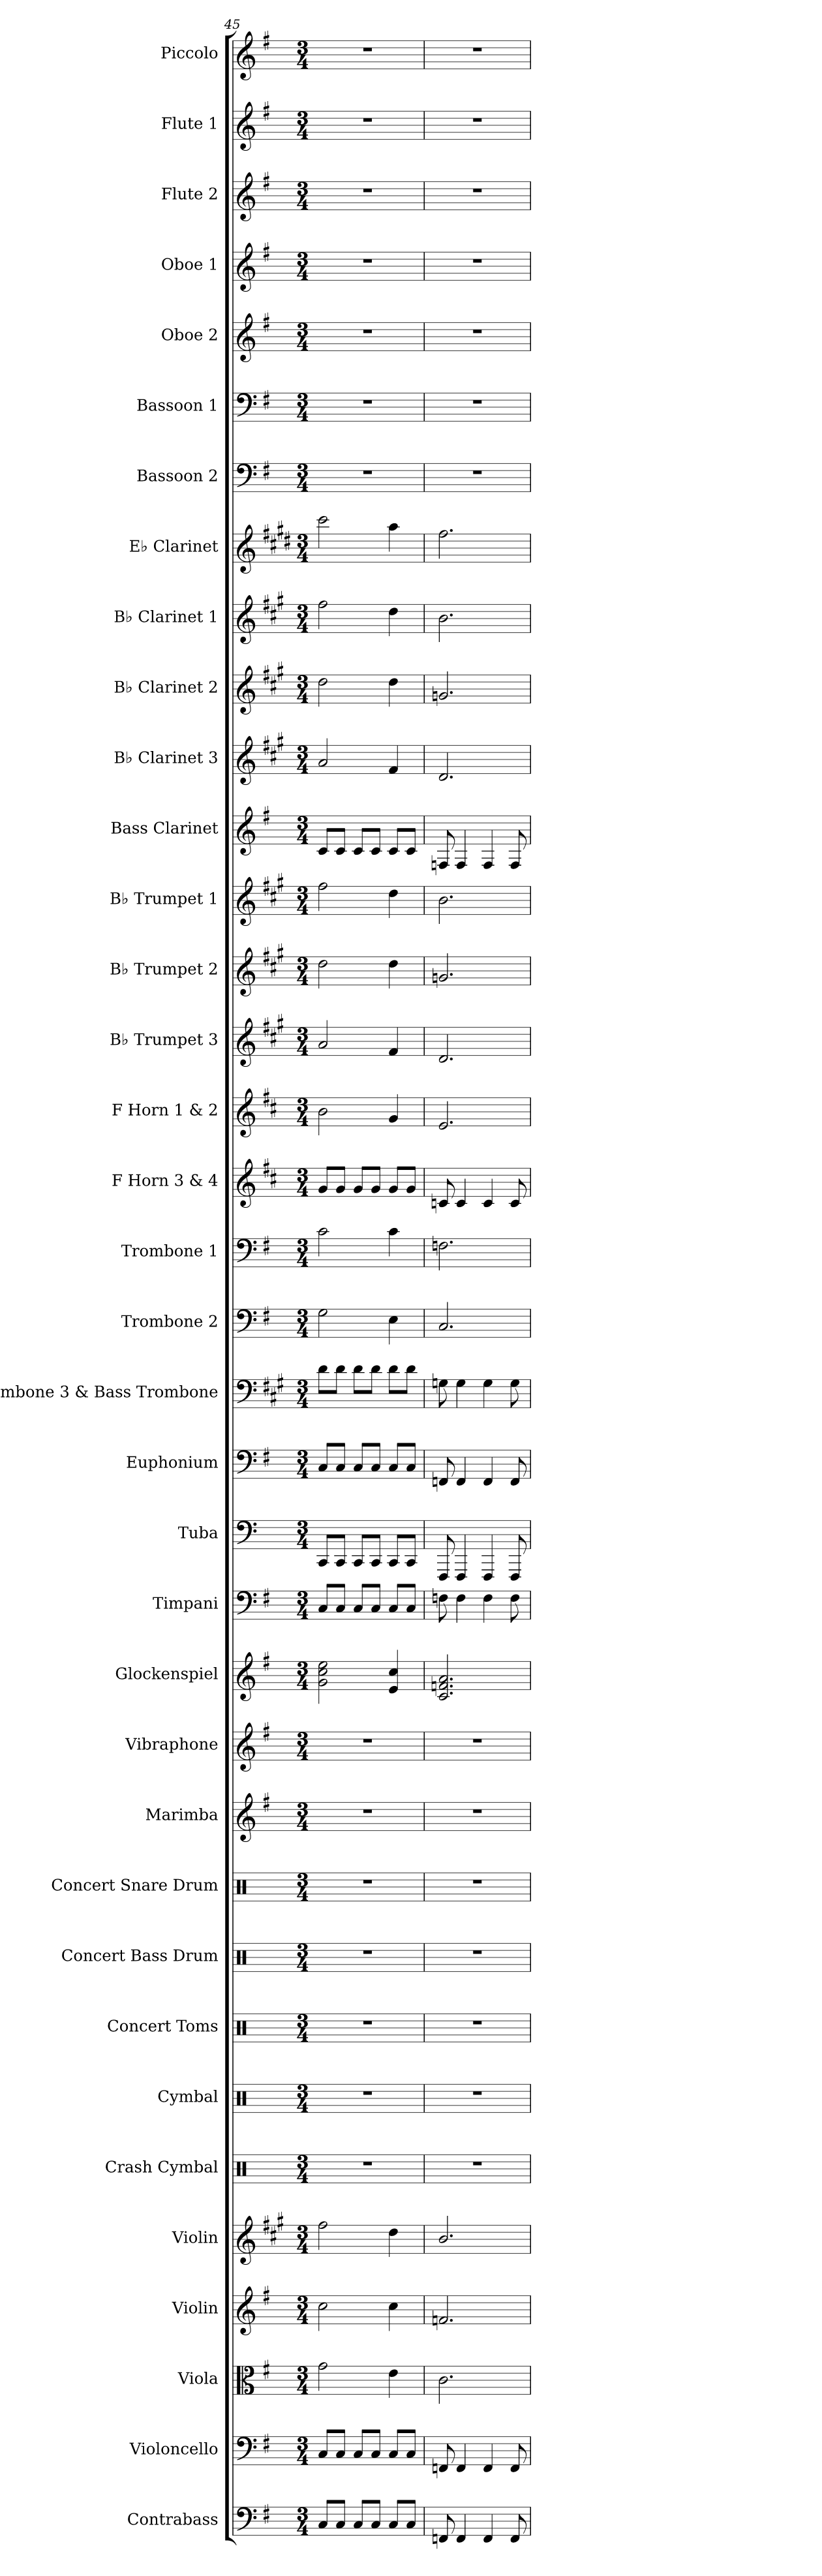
**kern	**kern	**kern	**kern	**kern	**kern	**kern	**kern	**kern	**kern	**kern	**kern	**kern	**kern	**kern	**kern	**kern	**kern	**kern	**kern	**kern	**kern	**kern	**kern	**kern	**kern	**kern	**kern	**kern	**kern	**kern	**kern	**kern	**kern	**kern	**kern
*part36	*part35	*part34	*part33	*part32	*part31	*part30	*part29	*part28	*part27	*part26	*part25	*part24	*part23	*part22	*part21	*part20	*part19	*part18	*part17	*part16	*part15	*part14	*part13	*part12	*part11	*part10	*part9	*part8	*part7	*part6	*part5	*part4	*part3	*part2	*part1
*staff36	*staff35	*staff34	*staff33	*staff32	*staff31	*staff30	*staff29	*staff28	*staff27	*staff26	*staff25	*staff24	*staff23	*staff22	*staff21	*staff20	*staff19	*staff18	*staff17	*staff16	*staff15	*staff14	*staff13	*staff12	*staff11	*staff10	*staff9	*staff8	*staff7	*staff6	*staff5	*staff4	*staff3	*staff2	*staff1
*I"Contrabass	*I"Violoncello	*I"Viola	*I"Violin	*I"Violin	*I"Crash Cymbal	*I"Cymbal	*I"Concert Toms	*I"Concert Bass Drum	*I"Concert Snare Drum	*I"Marimba	*I"Vibraphone	*I"Glockenspiel	*I"Timpani	*I"Tuba	*I"Euphonium	*I"Trombone 3 &amp; Bass Trombone	*I"Trombone 2	*I"Trombone 1	*I"F Horn 3 &amp; 4	*I"F Horn 1 &amp; 2	*I"B♭ Trumpet 3	*I"B♭ Trumpet 2	*I"B♭ Trumpet 1	*I"Bass Clarinet	*I"B♭ Clarinet 3	*I"B♭ Clarinet 2	*I"B♭ Clarinet 1	*I"E♭ Clarinet	*I"Bassoon 2	*I"Bassoon 1	*I"Oboe 2	*I"Oboe 1	*I"Flute 2	*I"Flute 1	*I"Piccolo
*I'Cb.	*I'Vc.	*I'Vla.	*I'Vln.	*I'Vln.	*I'Cr. Cym.	*I'Cym.	*I'C. Toms	*I'Con. BD	*I'Con. Sn.	*I'Mrm.	*I'Vib.	*I'Glock.	*I'Timp.	*I'Tba.	*I'Euph.	*I'Tbn. 3 B. Tbn.	*I'Tbn. 2	*I'Tbn. 1	*I'F Hn. 3 4	*I'F Hn. 1 2	*I'B♭ Tpt. 3	*I'B♭ Tpt. 2	*I'B♭ Tpt. 1	*I'B. Cl.	*I'B♭ Cl. 3	*I'B♭ Cl. 2	*I'B♭ Cl. 1	*I'E♭ Cl.	*I'Bsn. 2	*I'Bsn. 1	*I'Ob. 2	*I'Ob. 1	*I'Fl. 2	*I'Fl. 1	*I'Picc.
*clefF4	*clefF4	*clefC3	*clefG2	*clefG2	*clefX	*clefX	*clefX	*clefX	*clefX	*clefG2	*clefG2	*clefG2	*clefF4	*clefF4	*clefF4	*clefF4	*clefF4	*clefF4	*clefG2	*clefG2	*clefG2	*clefG2	*clefG2	*clefG2	*clefG2	*clefG2	*clefG2	*clefG2	*clefF4	*clefF4	*clefG2	*clefG2	*clefG2	*clefG2	*clefG2
*ITrd7c12	*	*	*	*ITrd1c2	*	*	*	*	*	*	*	*ITrd-14c-24	*	*	*	*ITrd1c2	*	*	*ITrd4c7	*ITrd4c7	*ITrd1c2	*ITrd1c2	*ITrd1c2	*ITrd8c14	*ITrd1c2	*ITrd1c2	*ITrd1c2	*ITrd-2c-3	*	*	*	*	*	*	*ITrd-7c-12
*k[f#]	*k[f#]	*k[f#]	*k[f#]	*k[f#]	*k[]	*k[]	*k[]	*k[]	*k[]	*k[f#]	*k[f#]	*k[f#]	*k[f#]	*k[]	*k[f#]	*k[f#]	*k[f#]	*k[f#]	*k[f#]	*k[f#]	*k[f#]	*k[f#]	*k[f#]	*k[f#]	*k[f#]	*k[f#]	*k[f#]	*k[f#]	*k[f#]	*k[f#]	*k[f#]	*k[f#]	*k[f#]	*k[f#]	*k[f#]
*M3/4	*M3/4	*M3/4	*M3/4	*M3/4	*M3/4	*M3/4	*M3/4	*M3/4	*M3/4	*M3/4	*M3/4	*M3/4	*M3/4	*M3/4	*M3/4	*M3/4	*M3/4	*M3/4	*M3/4	*M3/4	*M3/4	*M3/4	*M3/4	*M3/4	*M3/4	*M3/4	*M3/4	*M3/4	*M3/4	*M3/4	*M3/4	*M3/4	*M3/4	*M3/4	*M3/4
=45	=45	=45	=45	=45	=45	=45	=45	=45	=45	=45	=45	=45	=45	=45	=45	=45	=45	=45	=45	=45	=45	=45	=45	=45	=45	=45	=45	=45	=45	=45	=45	=45	=45	=45	=45
8CC/L	8C/L	2g\	2cc\	2ee\	2.r	2.r	2.r	2.r	2.r	2.r	2.r	2ggg\ 2cccc\ 2eeee\	8C/L	8CC/L	8C/L	8c\L	2G\	2c\	8c/L	2e\	2g/	2cc\	2ee\	8C/L	2g/	2cc\	2ee\	2eee\	2.r	2.r	2.r	2.r	2.r	2.r	2.r
8CC/J	8C/J	.	.	.	.	.	.	.	.	.	.	.	8C/J	8CC/J	8C/J	8c\J	.	.	8c/J	.	.	.	.	8C/J	.	.	.	.	.	.	.	.	.	.	.
8CC/L	8C/L	.	.	.	.	.	.	.	.	.	.	.	8C/L	8CC/L	8C/L	8c\L	.	.	8c/L	.	.	.	.	8C/L	.	.	.	.	.	.	.	.	.	.	.
8CC/J	8C/J	.	.	.	.	.	.	.	.	.	.	.	8C/J	8CC/J	8C/J	8c\J	.	.	8c/J	.	.	.	.	8C/J	.	.	.	.	.	.	.	.	.	.	.
8CC/L	8C/L	4e\	4cc\	4cc\	.	.	.	.	.	.	.	4eee/ 4cccc/	8C/L	8CC/L	8C/L	8c\L	4E\	4c\	8c/L	4c/	4e/	4cc\	4cc\	8C/L	4e/	4cc\	4cc\	4ccc\	.	.	.	.	.	.	.
8CC/J	8C/J	.	.	.	.	.	.	.	.	.	.	.	8C/J	8CC/J	8C/J	8c\J	.	.	8c/J	.	.	.	.	8C/J	.	.	.	.	.	.	.	.	.	.	.
=46	=46	=46	=46	=46	=46	=46	=46	=46	=46	=46	=46	=46	=46	=46	=46	=46	=46	=46	=46	=46	=46	=46	=46	=46	=46	=46	=46	=46	=46	=46	=46	=46	=46	=46	=46
8FFFn/	8FFn/	2.c\	2.fn/	2.a/	2.r	2.r	2.r	2.r	2.r	2.r	2.r	2.ccc/ 2.fffn/ 2.aaa/	8Fn\	8FFF/	8FFn/	8Fn\	2.C/	2.Fn\	8Fn/	2.A/	2.c/	2.fn/	2.a\	8FFn/	2.c/	2.fn/	2.a\	2.aa\	2.r	2.r	2.r	2.r	2.r	2.r	2.r
4FFF/	4FF/	.	.	.	.	.	.	.	.	.	.	.	4F\	4FFF/	4FF/	4F\	.	.	4F/	.	.	.	.	4FF/	.	.	.	.	.	.	.	.	.	.	.
4FFF/	4FF/	.	.	.	.	.	.	.	.	.	.	.	4F\	4FFF/	4FF/	4F\	.	.	4F/	.	.	.	.	4FF/	.	.	.	.	.	.	.	.	.	.	.
8FFF/	8FF/	.	.	.	.	.	.	.	.	.	.	.	8F\	8FFF/	8FF/	8F\	.	.	8F/	.	.	.	.	8FF/	.	.	.	.	.	.	.	.	.	.	.
=	=	=	=	=	=	=	=	=	=	=	=	=	=	=	=	=	=	=	=	=	=	=	=	=	=	=	=	=	=	=	=	=	=	=	=
*-	*-	*-	*-	*-	*-	*-	*-	*-	*-	*-	*-	*-	*-	*-	*-	*-	*-	*-	*-	*-	*-	*-	*-	*-	*-	*-	*-	*-	*-	*-	*-	*-	*-	*-	*-
